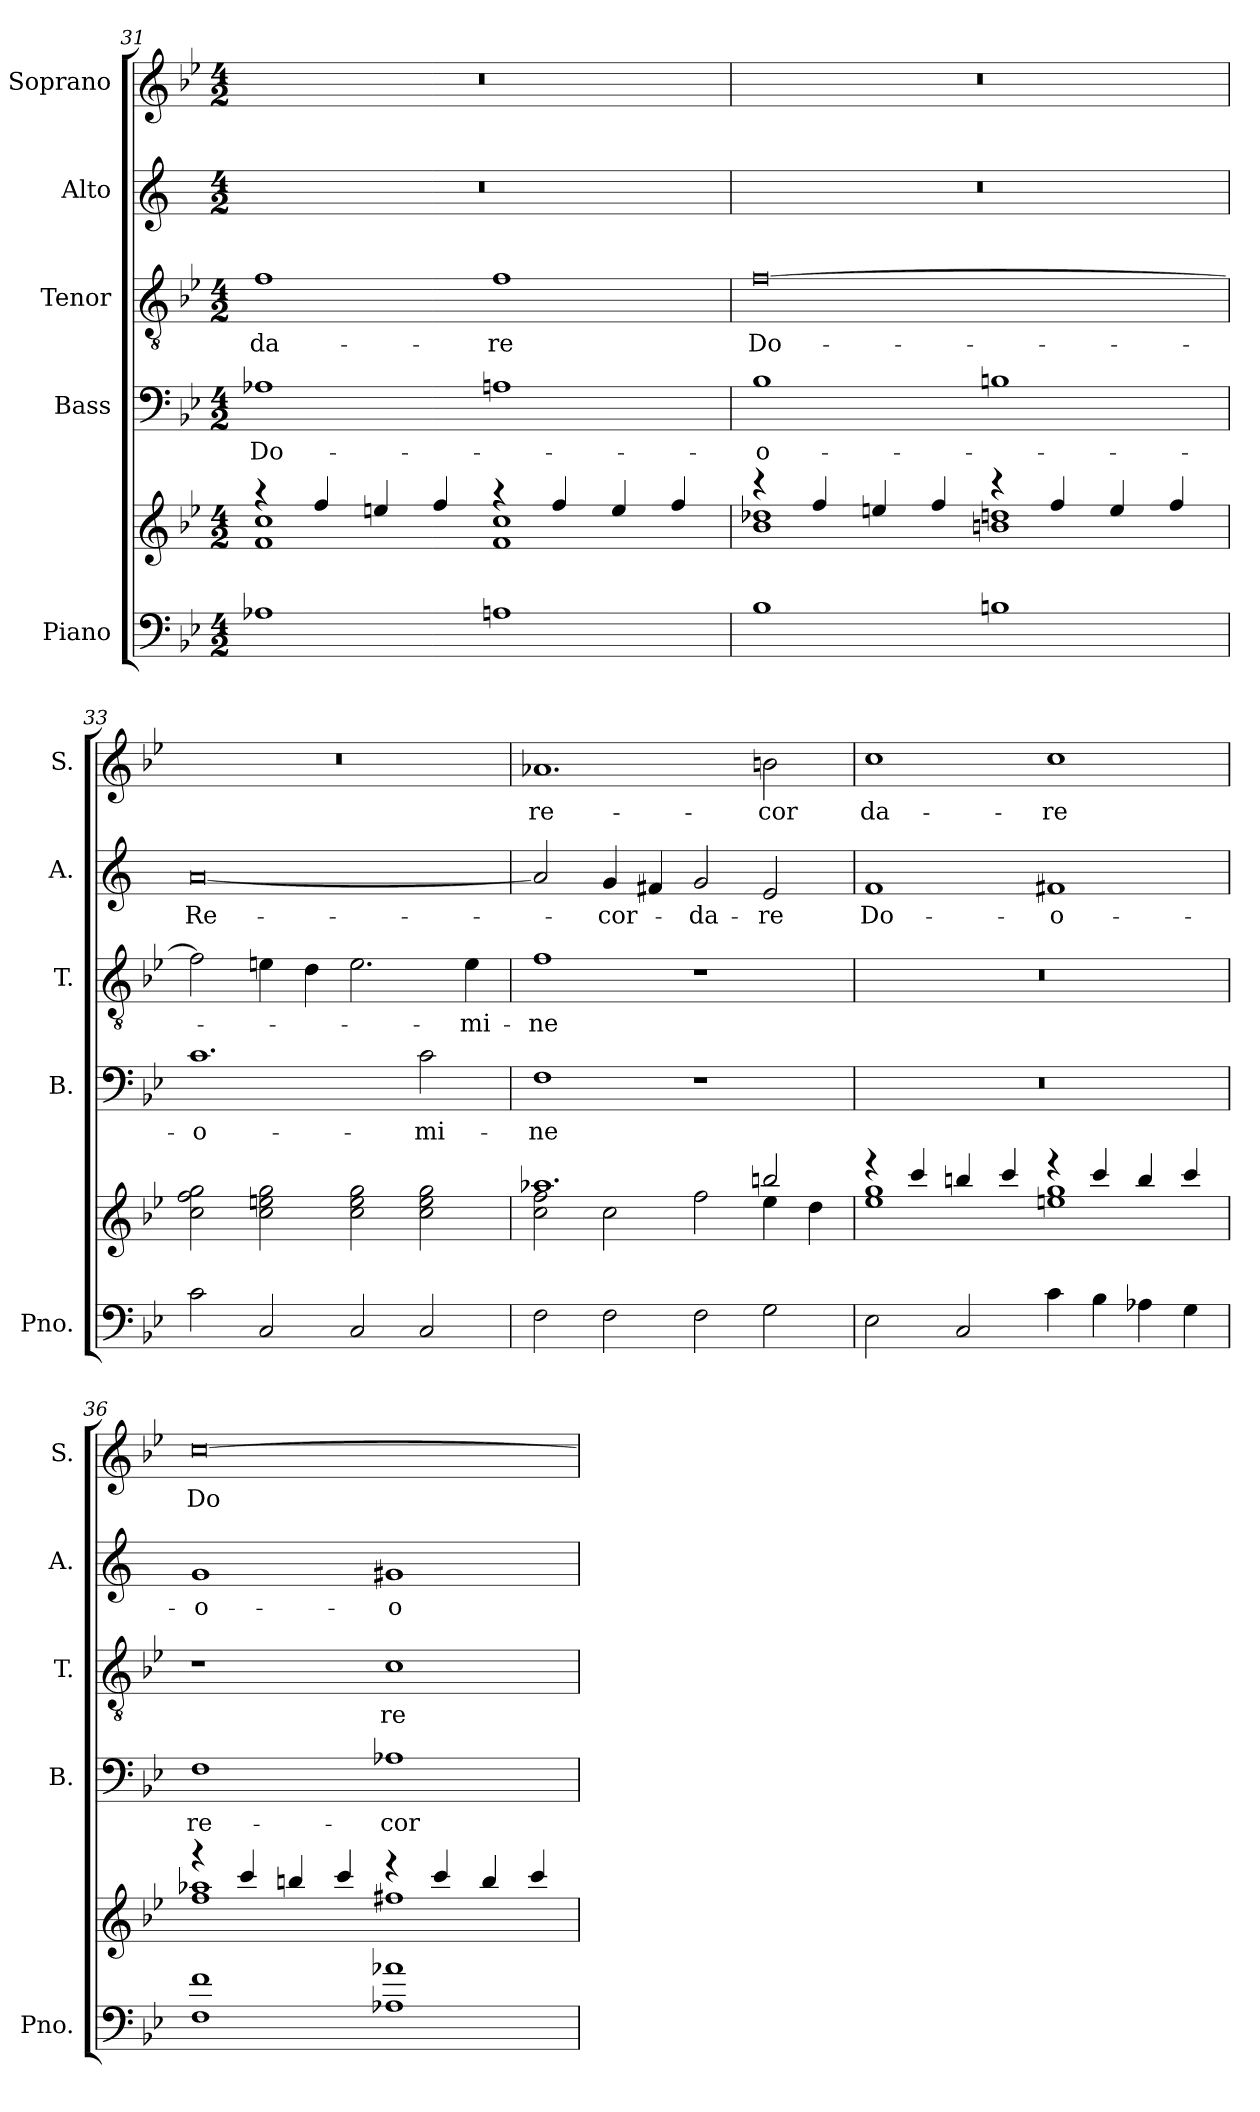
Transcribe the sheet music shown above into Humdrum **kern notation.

**kern	**kern	**kern	**text	**kern	**text	**kern	**text	**kern	**text
*part5	*part5	*part4	*part4	*part3	*part3	*part2	*part2	*part1	*part1
*staff6	*staff5	*staff4	*staff4	*staff3	*staff3	*staff2	*staff2	*staff1	*staff1
*I"Piano	*	*I"Bass	*	*I"Tenor	*	*I"Alto	*	*I"Soprano	*
*I'Pno.	*	*I'B.	*	*I'T.	*	*I'A.	*	*I'S.	*
!!LO:LB:g=z
*clefF4	*clefG2	*clefF4	*	*clefGv2	*	*clefG2	*	*clefG2	*
*	*	*	*	*	*	*ITrd1c2	*	*	*
*k[b-e-]	*k[b-e-]	*k[b-e-]	*	*k[b-e-]	*	*k[b-e-]	*	*k[b-e-]	*
*M4/2	*M4/2	*M4/2	*	*M4/2	*	*M4/2	*	*M4/2	*
=31	=31	=31	=31	=31	=31	=31	=31	=31	=31
*	*^	*	*	*	*	*	*	*	*
!	!	!	!	!LO:LY:b	!	!LO:LY:b	!	!	!	!
1A-X	4r	1f 1cc	1A-X	Do-	1f	-da-	0r	.	0r	.
.	4ff/	.	.	.	.	.	.	.	.	.
.	4een/	.	.	.	.	.	.	.	.	.
.	4ff/	.	.	.	.	.	.	.	.	.
!	!	!	!	!	!	!LO:LY:b	!	!	!	!
1An	4r	1f 1cc	1An	.	1f	-re	.	.	.	.
.	4ff/	.	.	.	.	.	.	.	.	.
.	4ee/	.	.	.	.	.	.	.	.	.
.	4ff/	.	.	.	.	.	.	.	.	.
=32	=32	=32	=32	=32	=32	=32	=32	=32	=32	=32
!	!	!	!	!LO:LY:b	!	!LO:LY:b	!	!	!	!
1B-	4r	1b- 1dd-X	1B-	-o-	[0f	Do-	0r	.	0r	.
.	4ff/	.	.	.	.	.	.	.	.	.
.	4een/	.	.	.	.	.	.	.	.	.
.	4ff/	.	.	.	.	.	.	.	.	.
1Bn	4r	1bn 1ddn	1Bn	.	.	.	.	.	.	.
.	4ff/	.	.	.	.	.	.	.	.	.
.	4ee/	.	.	.	.	.	.	.	.	.
.	4ff/	.	.	.	.	.	.	.	.	.
*	*v	*v	*	*	*	*	*	*	*	*
=33	=33	=33	=33	=33	=33	=33	=33	=33	=33
!	!	!	!LO:LY:b	!	!	!	!LO:LY:b	!	!
2c\	2cc\ 2ff\ 2gg\	1.c	-o-	2f\]	.	[0g	Re-	0r	.
2C/	2cc\ 2een\ 2gg\	.	.	4en\	.	.	.	.	.
.	.	.	.	4d\	.	.	.	.	.
2C/	2cc\ 2ee\ 2gg\	.	.	2.e\	.	.	.	.	.
!	!	!	!LO:LY:b	!	!	!	!	!	!
2C/	2cc\ 2ee\ 2gg\	2c\	-mi-	.	.	.	.	.	.
!	!	!	!	!	!LO:LY:b	!	!	!	!
.	.	.	.	4e\	-mi-	.	.	.	.
!!LO:PB:g=z
=34	=34	=34	=34	=34	=34	=34	=34	=34	=34
*	*^	*	*	*	*	*	*	*	*
!	!	!	!	!LO:LY:b	!	!LO:LY:b	!	!	!	!LO:LY:b
2F\	1.aa-X	2cc\ 2ff\	1F	-ne	1f	-ne	2g/]	.	1.a-X	re-
!	!	!	!	!	!	!	!	!LO:LY:b	!	!
2F\	.	2cc\	.	.	.	.	4f/	-cor-	.	.
.	.	.	.	.	.	.	4en/	.	.	.
!	!	!	!	!	!	!	!	!LO:LY:b	!	!
2F\	.	2ff\	1r	.	1r	.	2f/	-da-	.	.
!	!	!	!	!	!	!	!	!LO:LY:b	!	!LO:LY:b
2G\	2bbn/	4ee-\	.	.	.	.	2d/	-re	2bn\	-cor
.	.	4dd\	.	.	.	.	.	.	.	.
=35	=35	=35	=35	=35	=35	=35	=35	=35	=35	=35
!	!	!	!	!	!	!	!	!LO:LY:b	!	!LO:LY:b
2E-\	4r	1ee- 1gg	0r	.	0r	.	1e-	Do-	1cc	da-
.	4ccc/	.	.	.	.	.	.	.	.	.
2C/	4bbn/	.	.	.	.	.	.	.	.	.
.	4ccc/	.	.	.	.	.	.	.	.	.
!	!	!	!	!	!	!	!	!LO:LY:b	!	!LO:LY:b
4c\	4r	1een 1gg	.	.	.	.	1en	-o-	1cc	-re
4B-\	4ccc/	.	.	.	.	.	.	.	.	.
4A-X\	4bb/	.	.	.	.	.	.	.	.	.
4G\	4ccc/	.	.	.	.	.	.	.	.	.
=36	=36	=36	=36	=36	=36	=36	=36	=36	=36	=36
!	!	!	!	!LO:LY:b	!	!	!	!LO:LY:b	!	!LO:LY:b
1F 1f	4r	1ff 1aa-X	1F	re-	1r	.	1f	-o-	[0cc	Do-
.	4ccc/	.	.	.	.	.	.	.	.	.
.	4bbn/	.	.	.	.	.	.	.	.	.
.	4ccc/	.	.	.	.	.	.	.	.	.
!	!	!	!	!LO:LY:b	!	!LO:LY:b	!	!LO:LY:b	!	!
1A-X 1a-X	4r	1ff#X	1A-X	-cor-	1c	re-	1f#X	-o-	.	.
.	4ccc/	.	.	.	.	.	.	.	.	.
.	4bb/	.	.	.	.	.	.	.	.	.
.	4ccc/	.	.	.	.	.	.	.	.	.
*	*v	*v	*	*	*	*	*	*	*	*
=	=	=	=	=	=	=	=	=	=
*-	*-	*-	*-	*-	*-	*-	*-	*-	*-
